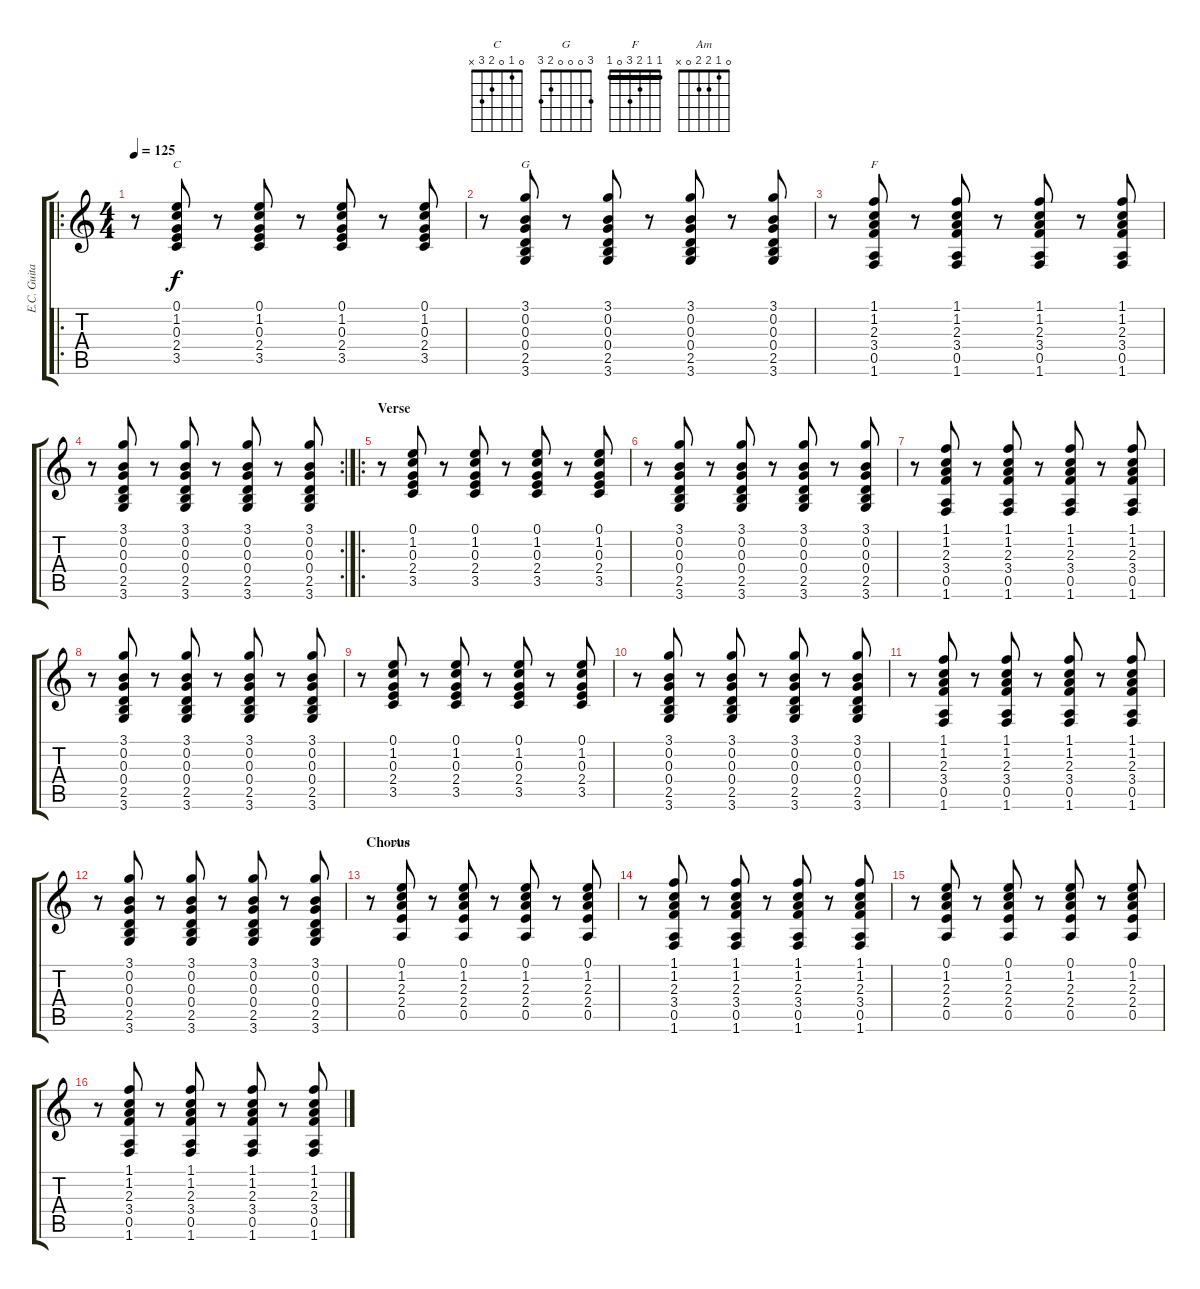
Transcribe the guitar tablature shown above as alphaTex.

\track ("E.C. Guitar " "E.C. Guita") {instrument electricguitarclean}
\staff {score tabs}
\tuning (E4 B3 G3 D3 A2 E2) {hide}
\chord ("C" 0 1 0 2 3 x)
\chord ("G" 3 0 0 0 2 3)
\chord ("F" 1 1 2 3 0 1) {barre 1}
\chord ("Am" 0 1 2 2 0 x)
\ro
\ts (4 4)
\tempo 125
\clef g2
\ks c
r.8{dy f instrument electricguitarclean} (0.1 1.2 0.3 2.4 3.5).8{ch "C"} r.8 (0.1 1.2 0.3 2.4 3.5).8 r.8 (0.1 1.2 0.3 2.4 3.5).8 r.8 (0.1 1.2 0.3 2.4 3.5).8 |
r.8 (3.1 0.2 0.3 0.4 2.5 3.6).8{ch "G"} r.8 (3.1 0.2 0.3 0.4 2.5 3.6).8 r.8 (3.1 0.2 0.3 0.4 2.5 3.6).8 r.8 (3.1 0.2 0.3 0.4 2.5 3.6).8 |
r.8 (1.1 1.2 2.3 3.4 0.5 1.6).8{ch "F"} r.8 (1.1 1.2 2.3 3.4 0.5 1.6).8 r.8 (1.1 1.2 2.3 3.4 0.5 1.6).8 r.8 (1.1 1.2 2.3 3.4 0.5 1.6).8 |
\rc 2
r.8 (3.1 0.2 0.3 0.4 2.5 3.6).8 r.8 (3.1 0.2 0.3 0.4 2.5 3.6).8 r.8 (3.1 0.2 0.3 0.4 2.5 3.6).8 r.8 (3.1 0.2 0.3 0.4 2.5 3.6).8 |
\ro
\section ("" "Verse")
r.8 (0.1 1.2 0.3 2.4 3.5).8 r.8 (0.1 1.2 0.3 2.4 3.5).8 r.8 (0.1 1.2 0.3 2.4 3.5).8 r.8 (0.1 1.2 0.3 2.4 3.5).8 |
r.8 (3.1 0.2 0.3 0.4 2.5 3.6).8 r.8 (3.1 0.2 0.3 0.4 2.5 3.6).8 r.8 (3.1 0.2 0.3 0.4 2.5 3.6).8 r.8 (3.1 0.2 0.3 0.4 2.5 3.6).8 |
r.8 (1.1 1.2 2.3 3.4 0.5 1.6).8 r.8 (1.1 1.2 2.3 3.4 0.5 1.6).8 r.8 (1.1 1.2 2.3 3.4 0.5 1.6).8 r.8 (1.1 1.2 2.3 3.4 0.5 1.6).8 |
r.8 (3.1 0.2 0.3 0.4 2.5 3.6).8 r.8 (3.1 0.2 0.3 0.4 2.5 3.6).8 r.8 (3.1 0.2 0.3 0.4 2.5 3.6).8 r.8 (3.1 0.2 0.3 0.4 2.5 3.6).8 |
r.8 (0.1 1.2 0.3 2.4 3.5).8 r.8 (0.1 1.2 0.3 2.4 3.5).8 r.8 (0.1 1.2 0.3 2.4 3.5).8 r.8 (0.1 1.2 0.3 2.4 3.5).8 |
r.8 (3.1 0.2 0.3 0.4 2.5 3.6).8 r.8 (3.1 0.2 0.3 0.4 2.5 3.6).8 r.8 (3.1 0.2 0.3 0.4 2.5 3.6).8 r.8 (3.1 0.2 0.3 0.4 2.5 3.6).8 |
r.8 (1.1 1.2 2.3 3.4 0.5 1.6).8 r.8 (1.1 1.2 2.3 3.4 0.5 1.6).8 r.8 (1.1 1.2 2.3 3.4 0.5 1.6).8 r.8 (1.1 1.2 2.3 3.4 0.5 1.6).8 |
r.8 (3.1 0.2 0.3 0.4 2.5 3.6).8 r.8 (3.1 0.2 0.3 0.4 2.5 3.6).8 r.8 (3.1 0.2 0.3 0.4 2.5 3.6).8 r.8 (3.1 0.2 0.3 0.4 2.5 3.6).8 |
\section ("" "Chorus")
r.8 (0.1 1.2 2.3 2.4 0.5).8{ch "Am"} r.8 (0.1 1.2 2.3 2.4 0.5).8 r.8 (0.1 1.2 2.3 2.4 0.5).8 r.8 (0.1 1.2 2.3 2.4 0.5).8 |
r.8 (1.1 1.2 2.3 3.4 0.5 1.6).8 r.8 (1.1 1.2 2.3 3.4 0.5 1.6).8 r.8 (1.1 1.2 2.3 3.4 0.5 1.6).8 r.8 (1.1 1.2 2.3 3.4 0.5 1.6).8 |
r.8 (0.1 1.2 2.3 2.4 0.5).8 r.8 (0.1 1.2 2.3 2.4 0.5).8 r.8 (0.1 1.2 2.3 2.4 0.5).8 r.8 (0.1 1.2 2.3 2.4 0.5).8 |
r.8 (1.1 1.2 2.3 3.4 0.5 1.6).8 r.8 (1.1 1.2 2.3 3.4 0.5 1.6).8 r.8 (1.1 1.2 2.3 3.4 0.5 1.6).8 r.8 (1.1 1.2 2.3 3.4 0.5 1.6).8
